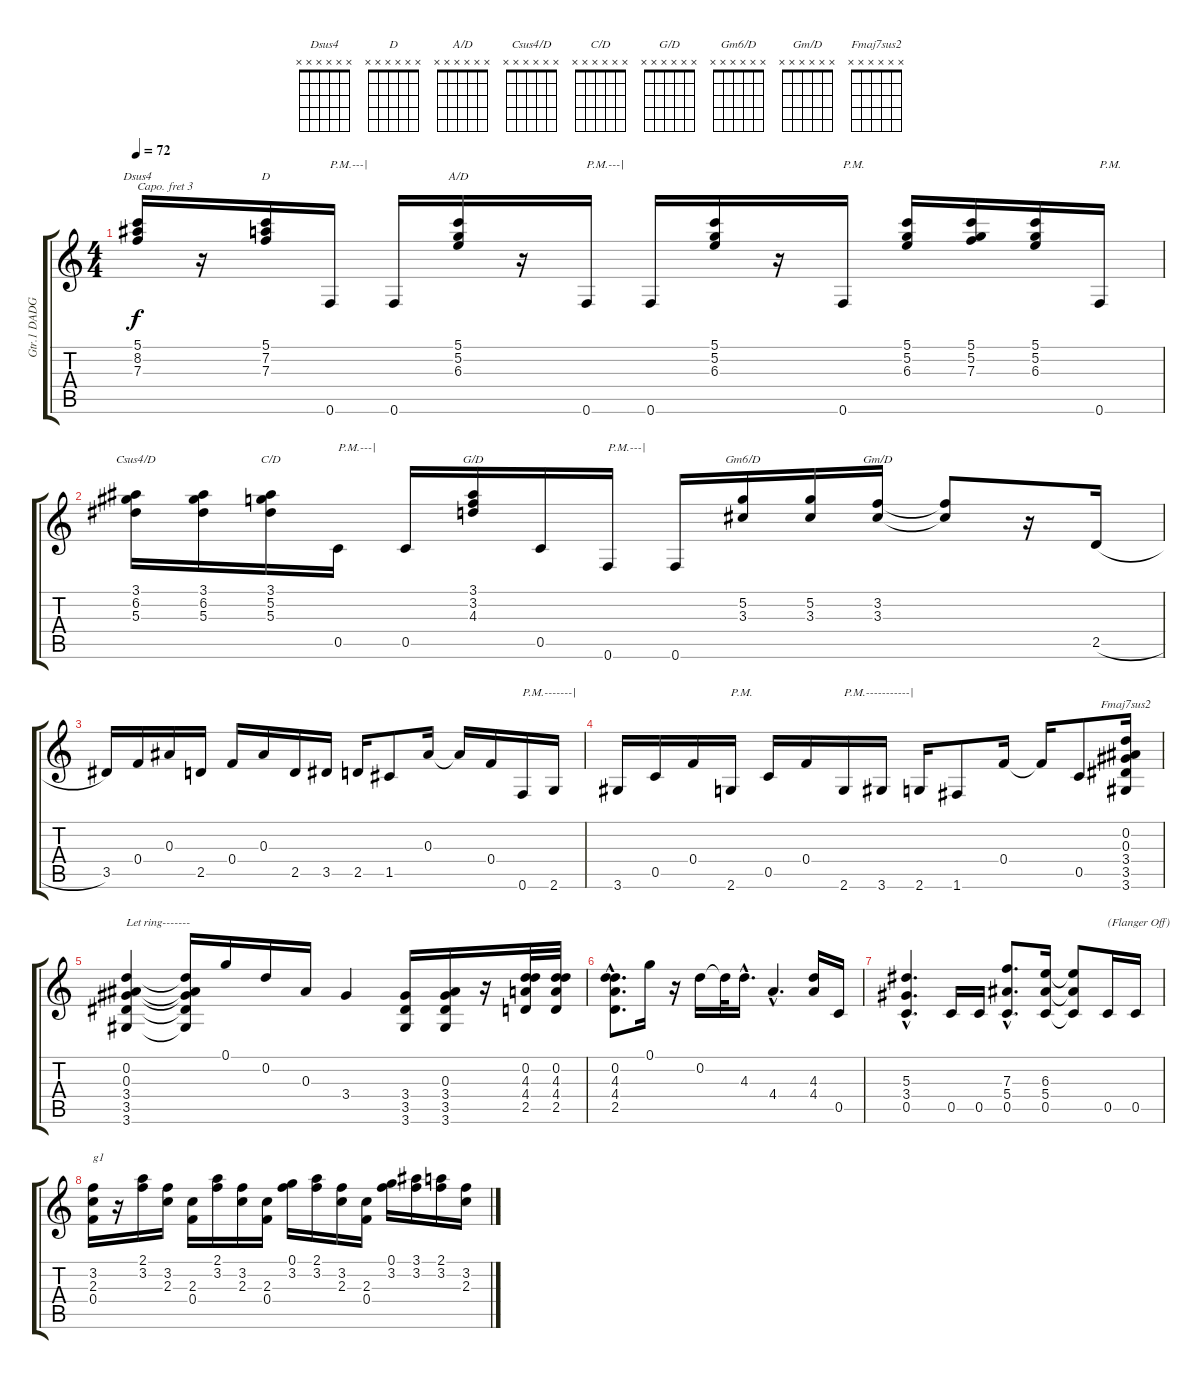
\track ("Gtr.1 DADGBE Capo 3fret" "Gtr.1 DADG") {instrument distortionguitar}
\staff {score tabs}
\capo 3
\tuning (E4 B3 G3 D3 A2 D2) {hide}
\chord ("Dsus4" x x x x x x) {firstfret 0}
\chord ("D" x x x x x x) {firstfret 0}
\chord ("A/D" x x x x x x) {firstfret 0}
\chord ("Csus4/D" x x x x x x) {firstfret 0}
\chord ("C/D" x x x x x x) {firstfret 0}
\chord ("G/D" x x x x x x) {firstfret 0}
\chord ("Gm6/D" x x x x x x) {firstfret 0}
\chord ("Gm/D" x x x x x x) {firstfret 0}
\chord ("Fmaj7sus2" x x x x x x) {firstfret 0}
\ts (4 4)
\tempo 72
\clef g2
\ks c
(5.1 8.2 7.3).16{ch "Dsus4" dy f} r.16 (5.1 7.2 7.3).16{ch "D"} 0.6.16{txt "P.M.---|"} 0.6.16 (5.1 5.2 6.3).16{ch "A/D"} r.16 0.6.16{txt "P.M.---|"} 0.6.16 (5.1 5.2 6.3).16 r.16 0.6.16{txt "P.M."} (5.1 5.2 6.3).16 (5.1 5.2 7.3).16 (5.1 5.2 6.3).16 0.6.16{txt "P.M."} |
(3.1 6.2 5.3).16{ch "Csus4/D"} (3.1 6.2 5.3).16 (3.1 5.2 5.3).16{ch "C/D"} 0.5.16{txt "P.M.---|"} 0.5.16 (3.1 3.2 4.3).16{ch "G/D"} 0.5.16 0.6.16{txt "P.M.---|"} 0.6.16 (5.2 3.3).16{ch "Gm6/D"} (5.2 3.3).16 (3.2 3.3).16{ch "Gm/D"} (3.2{t} 3.3{t}).8 r.16 2.5{h}.16 |
3.5.16 0.4.16 0.3.16 2.5.16 0.4.16 0.3.16 2.5.16 3.5.16 2.5.16 1.5.8 0.3.16 0.3{t}.16 0.4.16 0.6.16{txt "P.M.-------|"} 2.6.16 |
3.6.16 0.5.16 0.4.16 2.6.16{txt "P.M."} 0.5.16 0.4.16 2.6.16{txt "P.M.-----------|"} 3.6.16 2.6.16 1.6.8 0.4.16 0.4{t}.16 0.5.8 (0.2 0.3 3.4 3.5 3.6).16{ch "Fmaj7sus2"} |
(0.2 0.3 3.4 3.5 3.6).4{txt "Let ring-------"} (0.2{t} 0.3{t} 3.4{t} 3.5{t} 3.6{t}).16 0.1.16 0.2.16 0.3.16 3.4.4 (3.4 3.5 3.6).16 (0.3 3.4 3.5 3.6).16 r.16 (0.2 4.3 4.4 2.5).32 (0.2 4.3 4.4 2.5).32 |
(0.2{hac} 4.3{hac} 4.4{hac} 2.5{hac}).8{d} 0.1.16 r.16 0.2.16 0.2{t}.32 4.3{hac}.16{d} 4.4{hac}.4{d} (4.3 4.4).16 0.5.16 |
(5.3{hac} 3.4{hac} 0.5{hac}).4{d} 0.5.16 0.5.16 (7.3{hac} 5.4{hac} 0.5{hac}).8{d} (6.3 5.4 0.5).16 (6.3{t} 5.4{t} 0.5{t}).8 0.5.16{txt "(Flanger Off)"} 0.5.16 |
(3.2 2.3 0.4).16{txt "g1"} r.16 (2.1 3.2).16 (3.2 2.3).16 (2.3 0.4).16 (2.1 3.2).16 (3.2 2.3).16 (2.3 0.4).16 (0.1 3.2).16 (2.1 3.2).16 (3.2 2.3).16 (2.3 0.4).16 (0.1 3.2).16 (3.1 3.2).16 (2.1 3.2).16 (3.2 2.3).16
